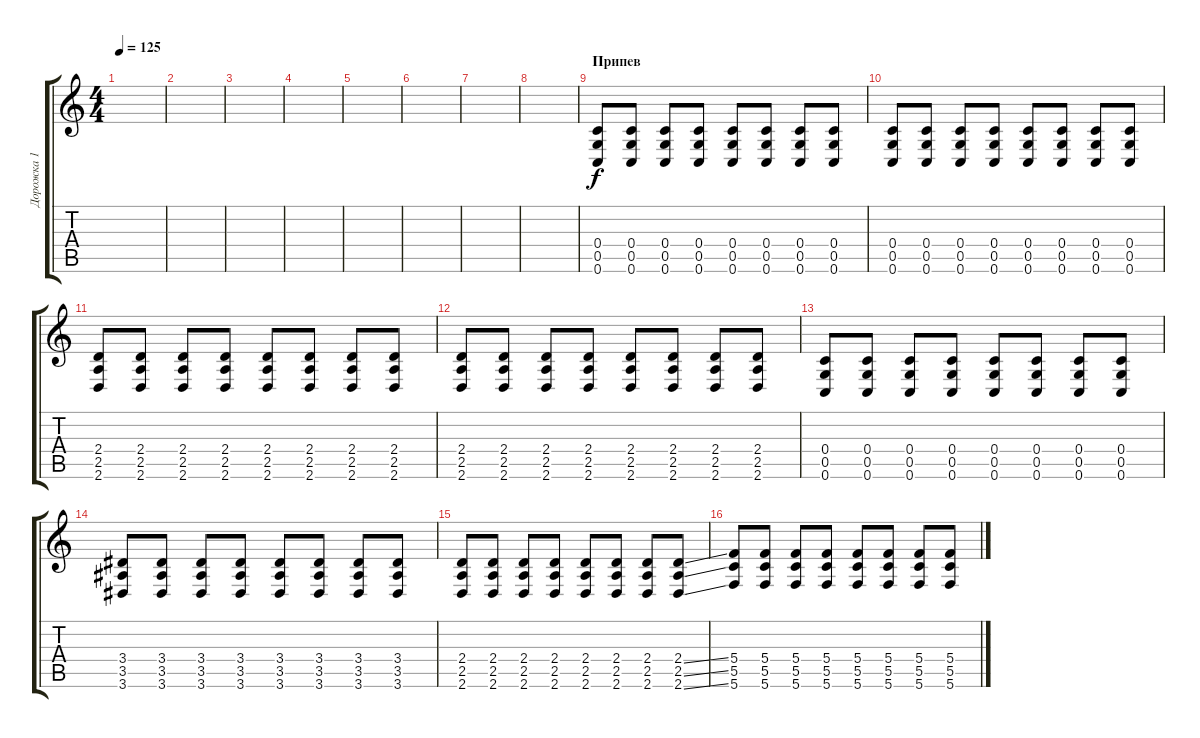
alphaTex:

\track ("Дорожка 1" "Дорожка 1") {instrument overdrivenguitar}
\staff {score tabs}
\tuning (E4 B3 G3 C3 G2 C2) {hide}
\ts (4 4)
\tempo 125
\clef g2
\ks c
|
|
|
|
|
|
|
|
\section ("" "Припев")
(0.4 0.5 0.6).8 (0.4 0.5 0.6).8 (0.4 0.5 0.6).8 (0.4 0.5 0.6).8 (0.4 0.5 0.6).8 (0.4 0.5 0.6).8 (0.4 0.5 0.6).8 (0.4 0.5 0.6).8 |
(0.4 0.5 0.6).8 (0.4 0.5 0.6).8 (0.4 0.5 0.6).8 (0.4 0.5 0.6).8 (0.4 0.5 0.6).8 (0.4 0.5 0.6).8 (0.4 0.5 0.6).8 (0.4 0.5 0.6).8 |
(2.4 2.5 2.6).8 (2.4 2.5 2.6).8 (2.4 2.5 2.6).8 (2.4 2.5 2.6).8 (2.4 2.5 2.6).8 (2.4 2.5 2.6).8 (2.4 2.5 2.6).8 (2.4 2.5 2.6).8 |
(2.4 2.5 2.6).8 (2.4 2.5 2.6).8 (2.4 2.5 2.6).8 (2.4 2.5 2.6).8 (2.4 2.5 2.6).8 (2.4 2.5 2.6).8 (2.4 2.5 2.6).8 (2.4 2.5 2.6).8 |
(0.4 0.5 0.6).8 (0.4 0.5 0.6).8 (0.4 0.5 0.6).8 (0.4 0.5 0.6).8 (0.4 0.5 0.6).8 (0.4 0.5 0.6).8 (0.4 0.5 0.6).8 (0.4 0.5 0.6).8 |
(3.4 3.5 3.6).8 (3.4 3.5 3.6).8 (3.4 3.5 3.6).8 (3.4 3.5 3.6).8 (3.4 3.5 3.6).8 (3.4 3.5 3.6).8 (3.4 3.5 3.6).8 (3.4 3.5 3.6).8 |
(2.4 2.5 2.6).8 (2.4 2.5 2.6).8 (2.4 2.5 2.6).8 (2.4 2.5 2.6).8 (2.4 2.5 2.6).8 (2.4 2.5 2.6).8 (2.4 2.5 2.6).8 (2.4{ss} 2.5{ss} 2.6{ss}).8 |
(5.4 5.5 5.6).8 (5.4 5.5 5.6).8 (5.4 5.5 5.6).8 (5.4 5.5 5.6).8 (5.4 5.5 5.6).8 (5.4 5.5 5.6).8 (5.4 5.5 5.6).8 (5.4 5.5 5.6).8
